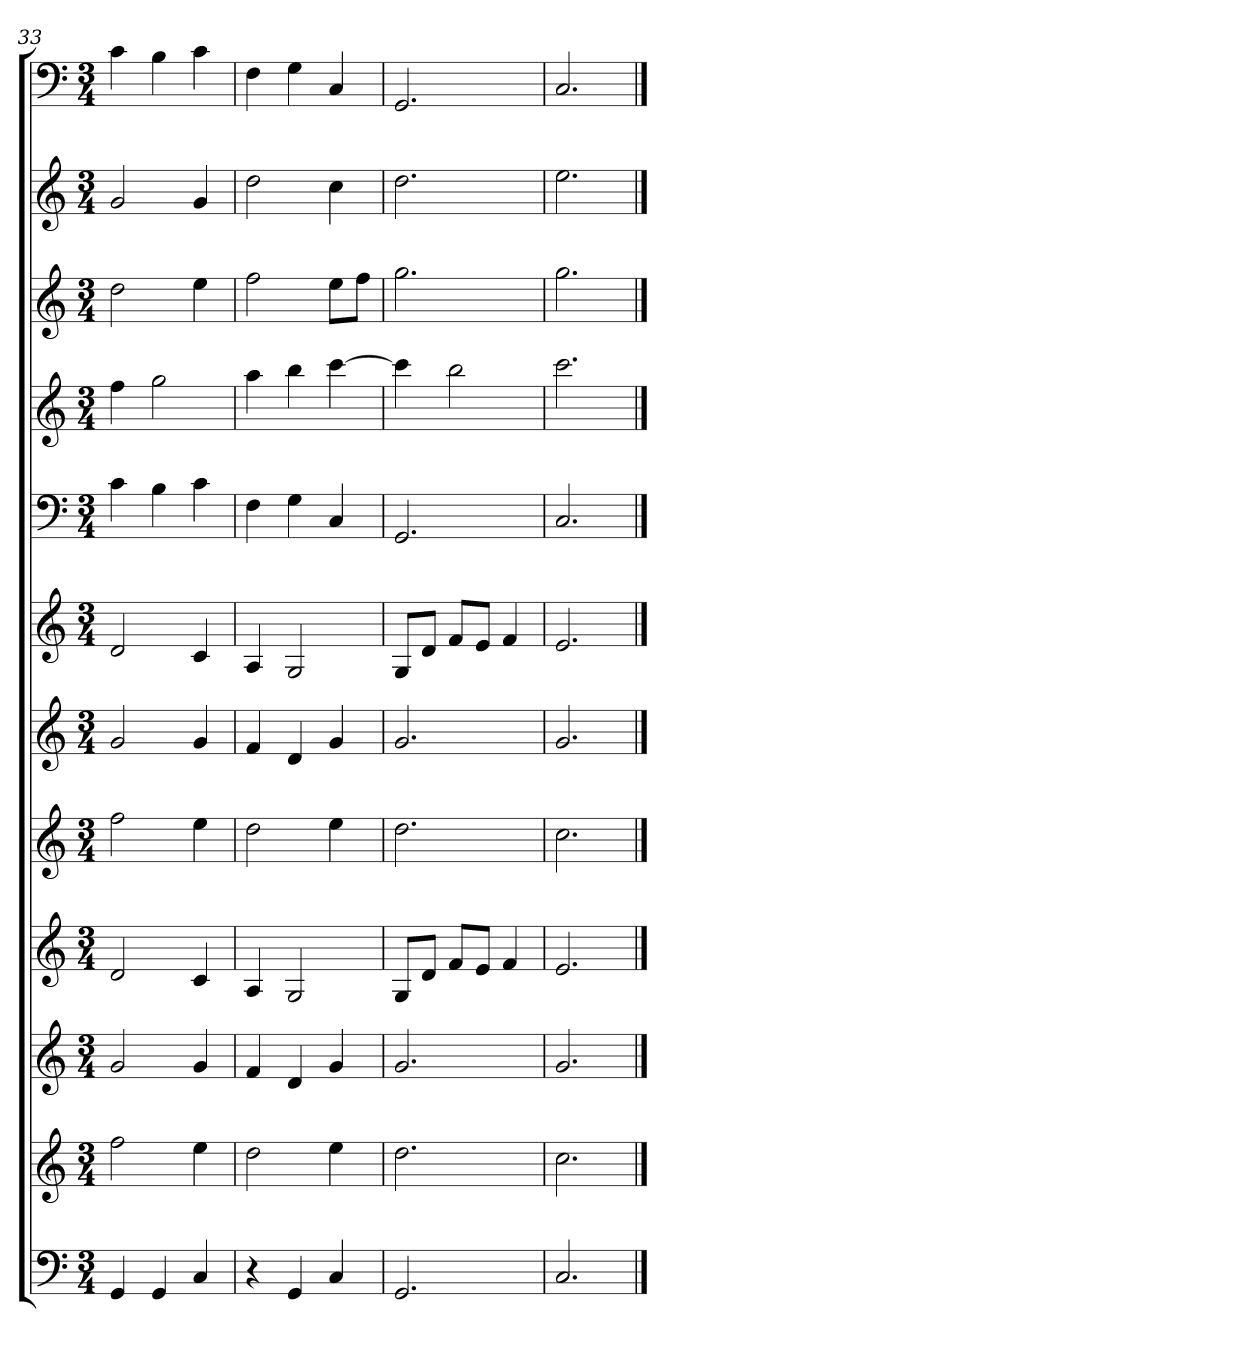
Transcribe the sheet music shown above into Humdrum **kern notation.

**kern	**kern	**kern	**kern	**kern	**kern	**kern	**kern	**kern	**kern	**kern	**kern
*part12	*part11	*part10	*part9	*part8	*part7	*part6	*part5	*part4	*part3	*part2	*part1
*staff12	*staff11	*staff10	*staff9	*staff8	*staff7	*staff6	*staff5	*staff4	*staff3	*staff2	*staff1
*k[]	*k[]	*k[]	*k[]	*k[]	*k[]	*k[]	*k[]	*k[]	*k[]	*k[]	*k[]
*C:	*C:	*C:	*C:	*C:	*C:	*C:	*C:	*C:	*C:	*C:	*C:
*M3/4	*M3/4	*M3/4	*M3/4	*M3/4	*M3/4	*M3/4	*M3/4	*M3/4	*M3/4	*M3/4	*M3/4
=33	=33	=33	=33	=33	=33	=33	=33	=33	=33	=33	=33
4GG	2ff	2g	2d	2ff	2g	2d	4c	4ff	2dd	2g	4c
4GG	.	.	.	.	.	.	4B	2gg	.	.	4B
4C	4ee	4g	4c	4ee	4g	4c	4c	.	4ee	4g	4c
=34	=34	=34	=34	=34	=34	=34	=34	=34	=34	=34	=34
4r	2dd	4f	4A	2dd	4f	4A	4F	4aa	2ff	2dd	4F
4GG	.	4d	2G	.	4d	2G	4G	4bb	.	.	4G
4C	4ee	4g	.	4ee	4g	.	4C	[4ccc	8eeL	4cc	4C
.	.	.	.	.	.	.	.	.	8ffJ	.	.
=35	=35	=35	=35	=35	=35	=35	=35	=35	=35	=35	=35
2.GG	2.dd	2.g	8GL	2.dd	2.g	8GL	2.GG	4ccc]	2.gg	2.dd	2.GG
.	.	.	8dJ	.	.	8dJ	.	.	.	.	.
.	.	.	8fL	.	.	8fL	.	2bb	.	.	.
.	.	.	8eJ	.	.	8eJ	.	.	.	.	.
.	.	.	4f	.	.	4f	.	.	.	.	.
=36	=36	=36	=36	=36	=36	=36	=36	=36	=36	=36	=36
2.C	2.cc	2.g	2.e	2.cc	2.g	2.e	2.C	2.ccc	2.gg	2.ee	2.C
==	==	==	==	==	==	==	==	==	==	==	==
*-	*-	*-	*-	*-	*-	*-	*-	*-	*-	*-	*-
